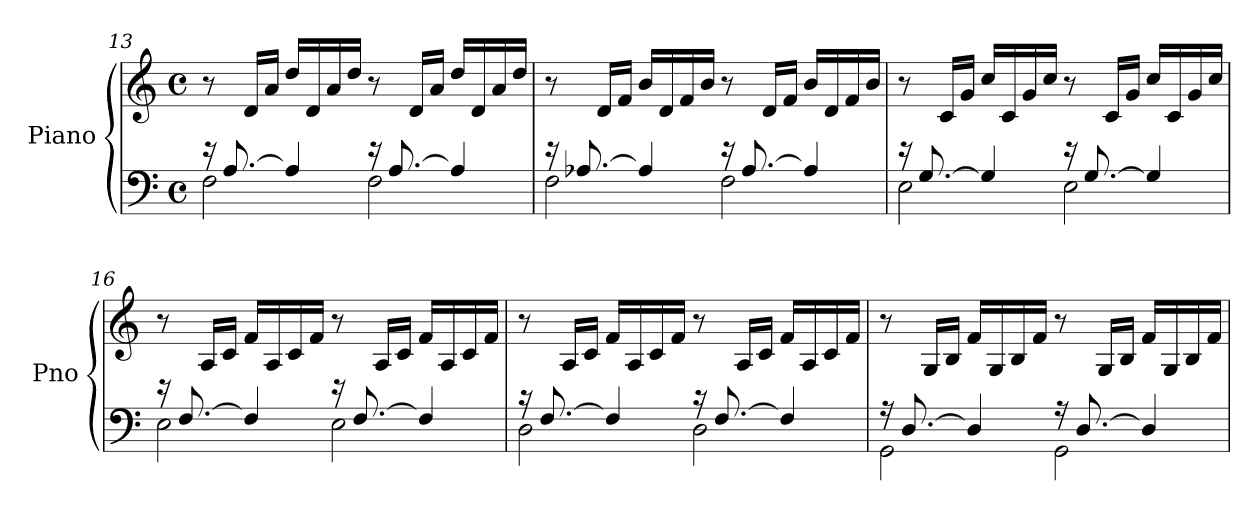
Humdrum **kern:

**kern	**kern
*part1	*part1
*staff2	*staff1
*I"Piano	*
*I'Pno	*
!!LO:PB:g=z
*clefF4	*clefG2
*k[]	*k[]
*M4/4	*M4/4
*met(c)	*met(c)
=13	=13
*^	*
16r	2F\	8r
[8.A/	.	.
.	.	16d/LL
.	.	16a/JJ
4A/]	.	16dd/LL
.	.	16d/
.	.	16a/
.	.	16dd/JJ
16r	2F\	8r
[8.A/	.	.
.	.	16d/LL
.	.	16a/JJ
4A/]	.	16dd/LL
.	.	16d/
.	.	16a/
.	.	16dd/JJ
=14	=14	=14
16r	2F\	8r
[8.A-X/	.	.
.	.	16d/LL
.	.	16f/JJ
4A-/]	.	16b/LL
.	.	16d/
.	.	16f/
.	.	16b/JJ
16r	2F\	8r
[8.A-/	.	.
.	.	16d/LL
.	.	16f/JJ
4A-/]	.	16b/LL
.	.	16d/
.	.	16f/
.	.	16b/JJ
=15	=15	=15
16r	2E\	8r
[8.G/	.	.
.	.	16c/LL
.	.	16g/JJ
4G/]	.	16cc/LL
.	.	16c/
.	.	16g/
.	.	16cc/JJ
16r	2E\	8r
[8.G/	.	.
.	.	16c/LL
.	.	16g/JJ
4G/]	.	16cc/LL
.	.	16c/
.	.	16g/
.	.	16cc/JJ
!!LO:LB:g=z
=16	=16	=16
16r	2E\	8r
[8.F/	.	.
.	.	16A/LL
.	.	16c/JJ
4F/]	.	16f/LL
.	.	16A/
.	.	16c/
.	.	16f/JJ
16r	2E\	8r
[8.F/	.	.
.	.	16A/LL
.	.	16c/JJ
4F/]	.	16f/LL
.	.	16A/
.	.	16c/
.	.	16f/JJ
=17	=17	=17
16r	2D\	8r
[8.F/	.	.
.	.	16A/LL
.	.	16c/JJ
4F/]	.	16f/LL
.	.	16A/
.	.	16c/
.	.	16f/JJ
16r	2D\	8r
[8.F/	.	.
.	.	16A/LL
.	.	16c/JJ
4F/]	.	16f/LL
.	.	16A/
.	.	16c/
.	.	16f/JJ
=18	=18	=18
16r	2GG\	8r
[8.D/	.	.
.	.	16G/LL
.	.	16B/JJ
4D/]	.	16f/LL
.	.	16G/
.	.	16B/
.	.	16f/JJ
16r	2GG\	8r
[8.D/	.	.
.	.	16G/LL
.	.	16B/JJ
4D/]	.	16f/LL
.	.	16G/
.	.	16B/
.	.	16f/JJ
*v	*v	*
=	=
*-	*-
